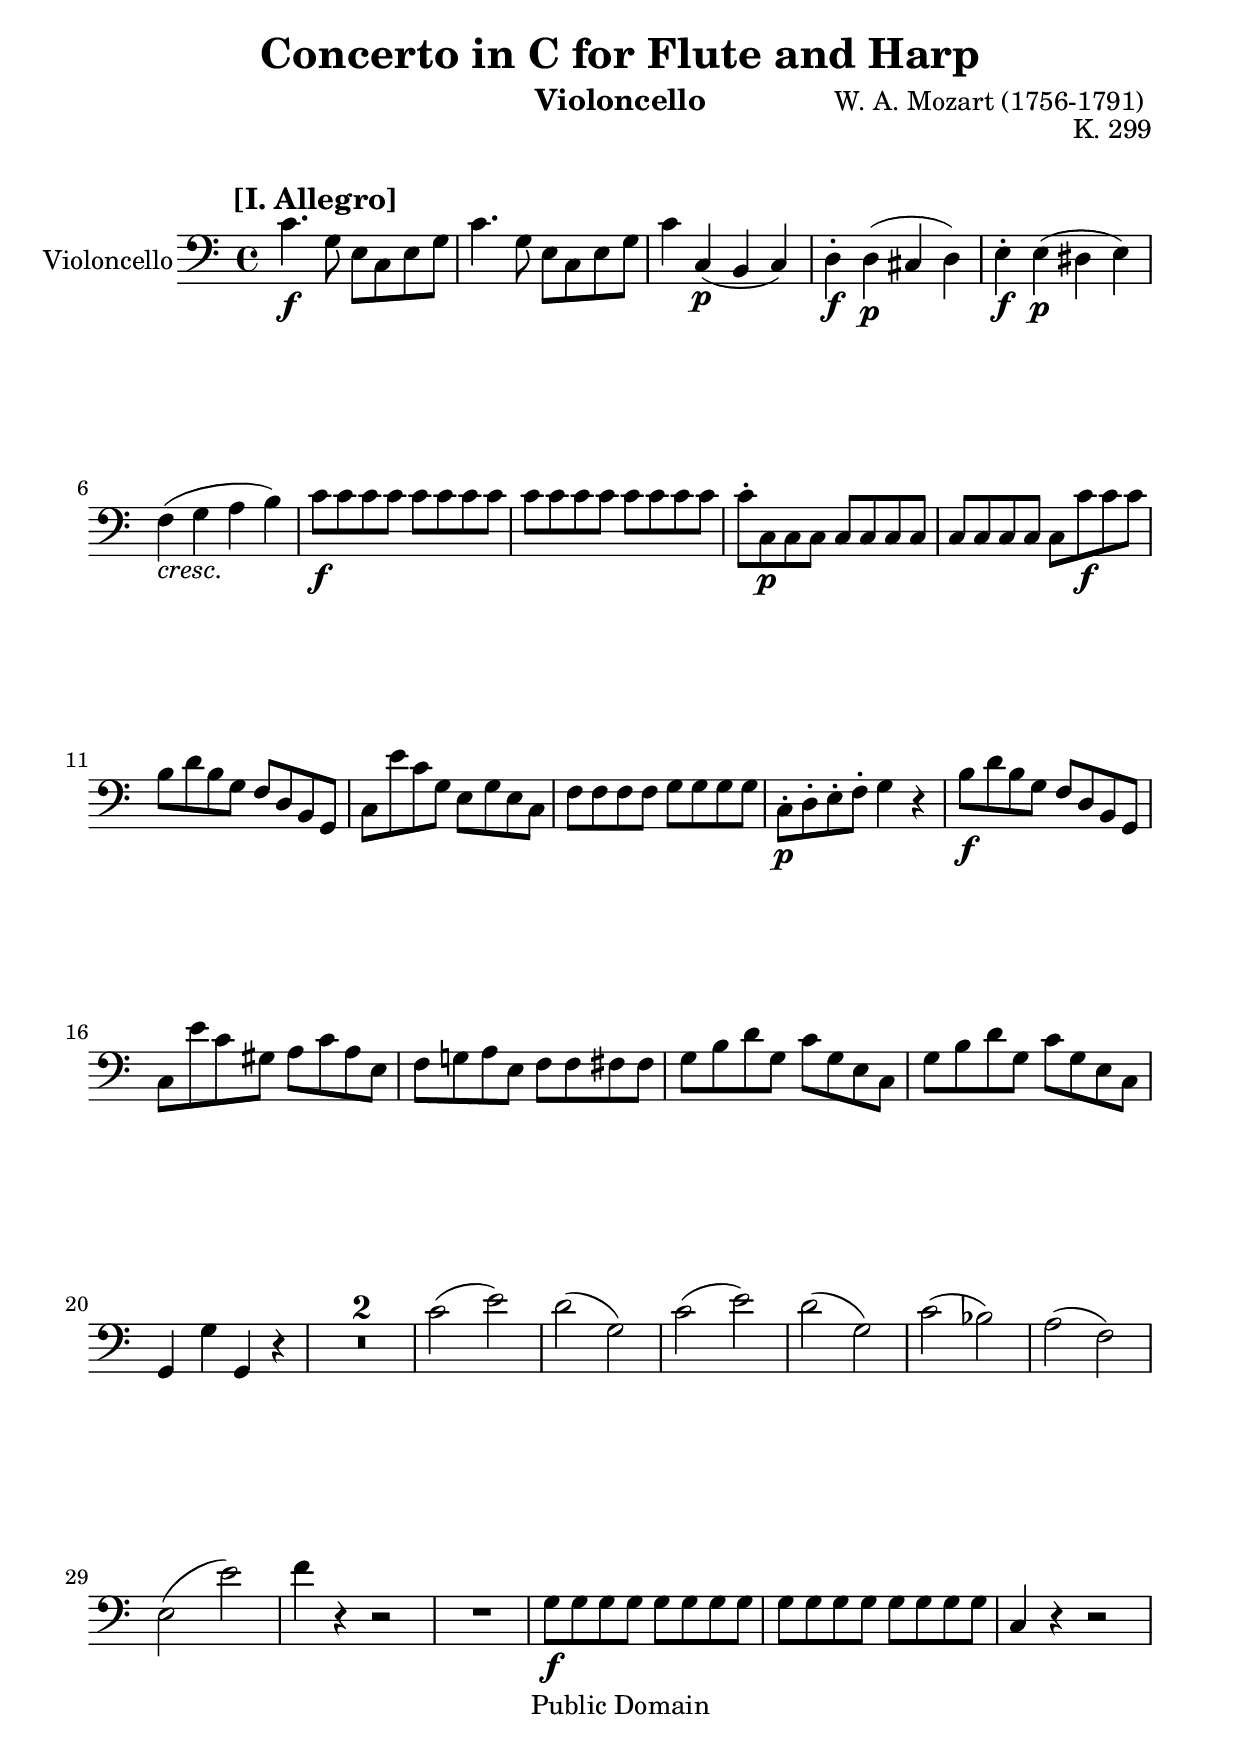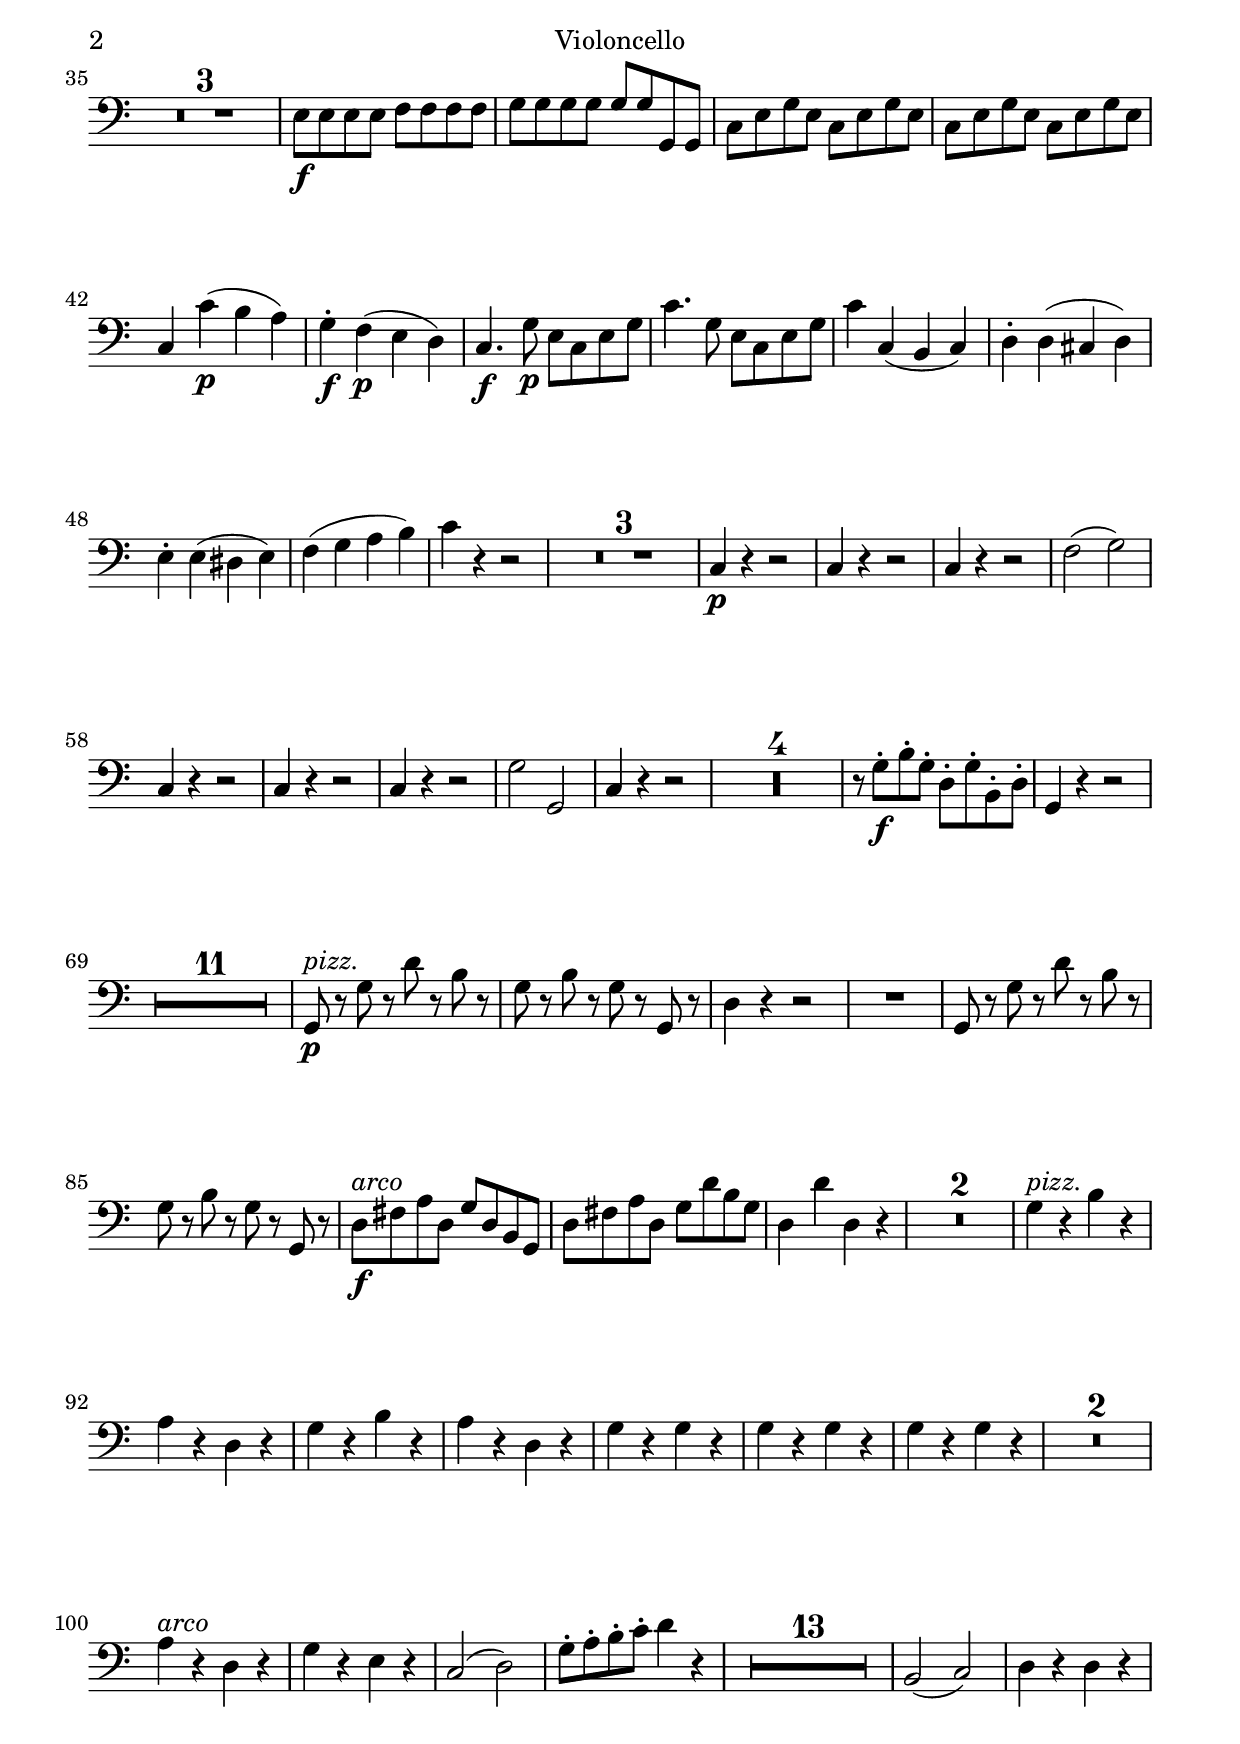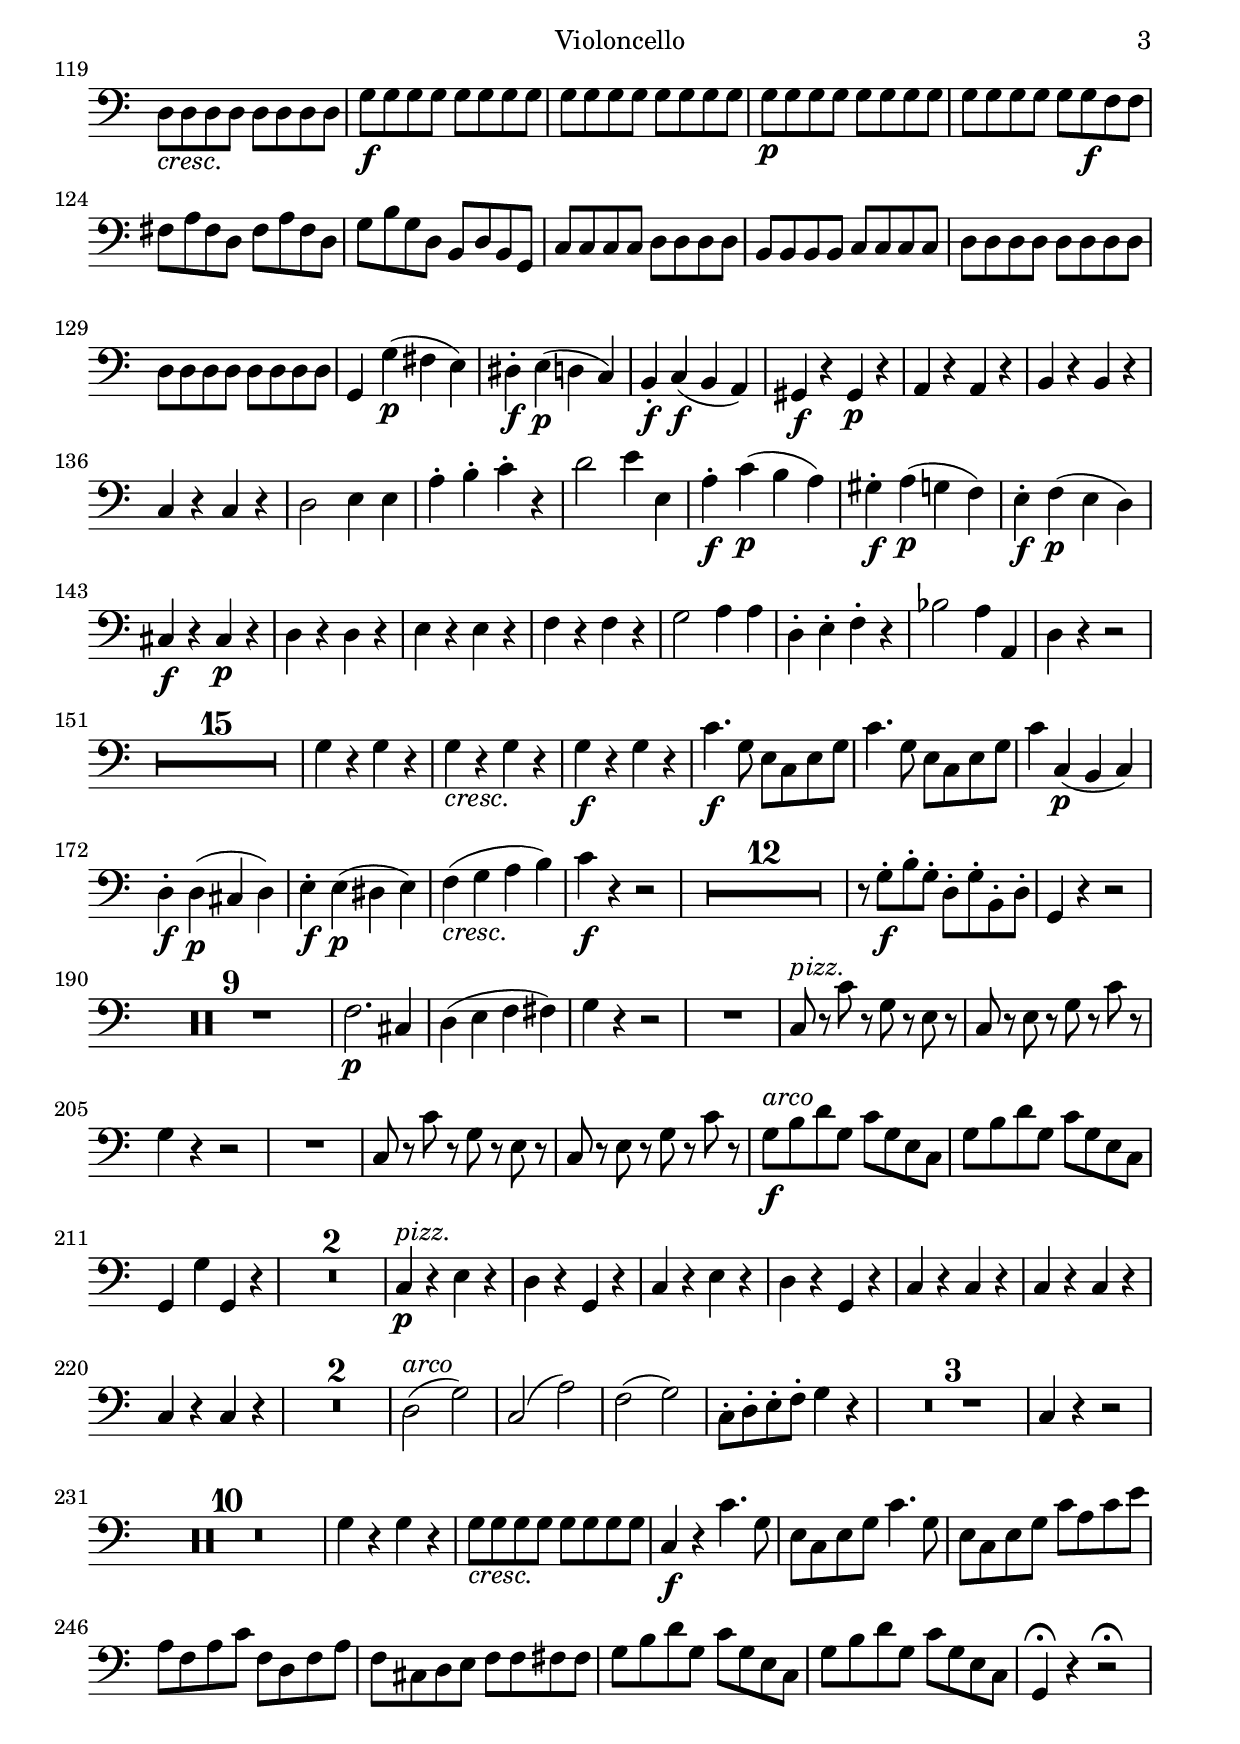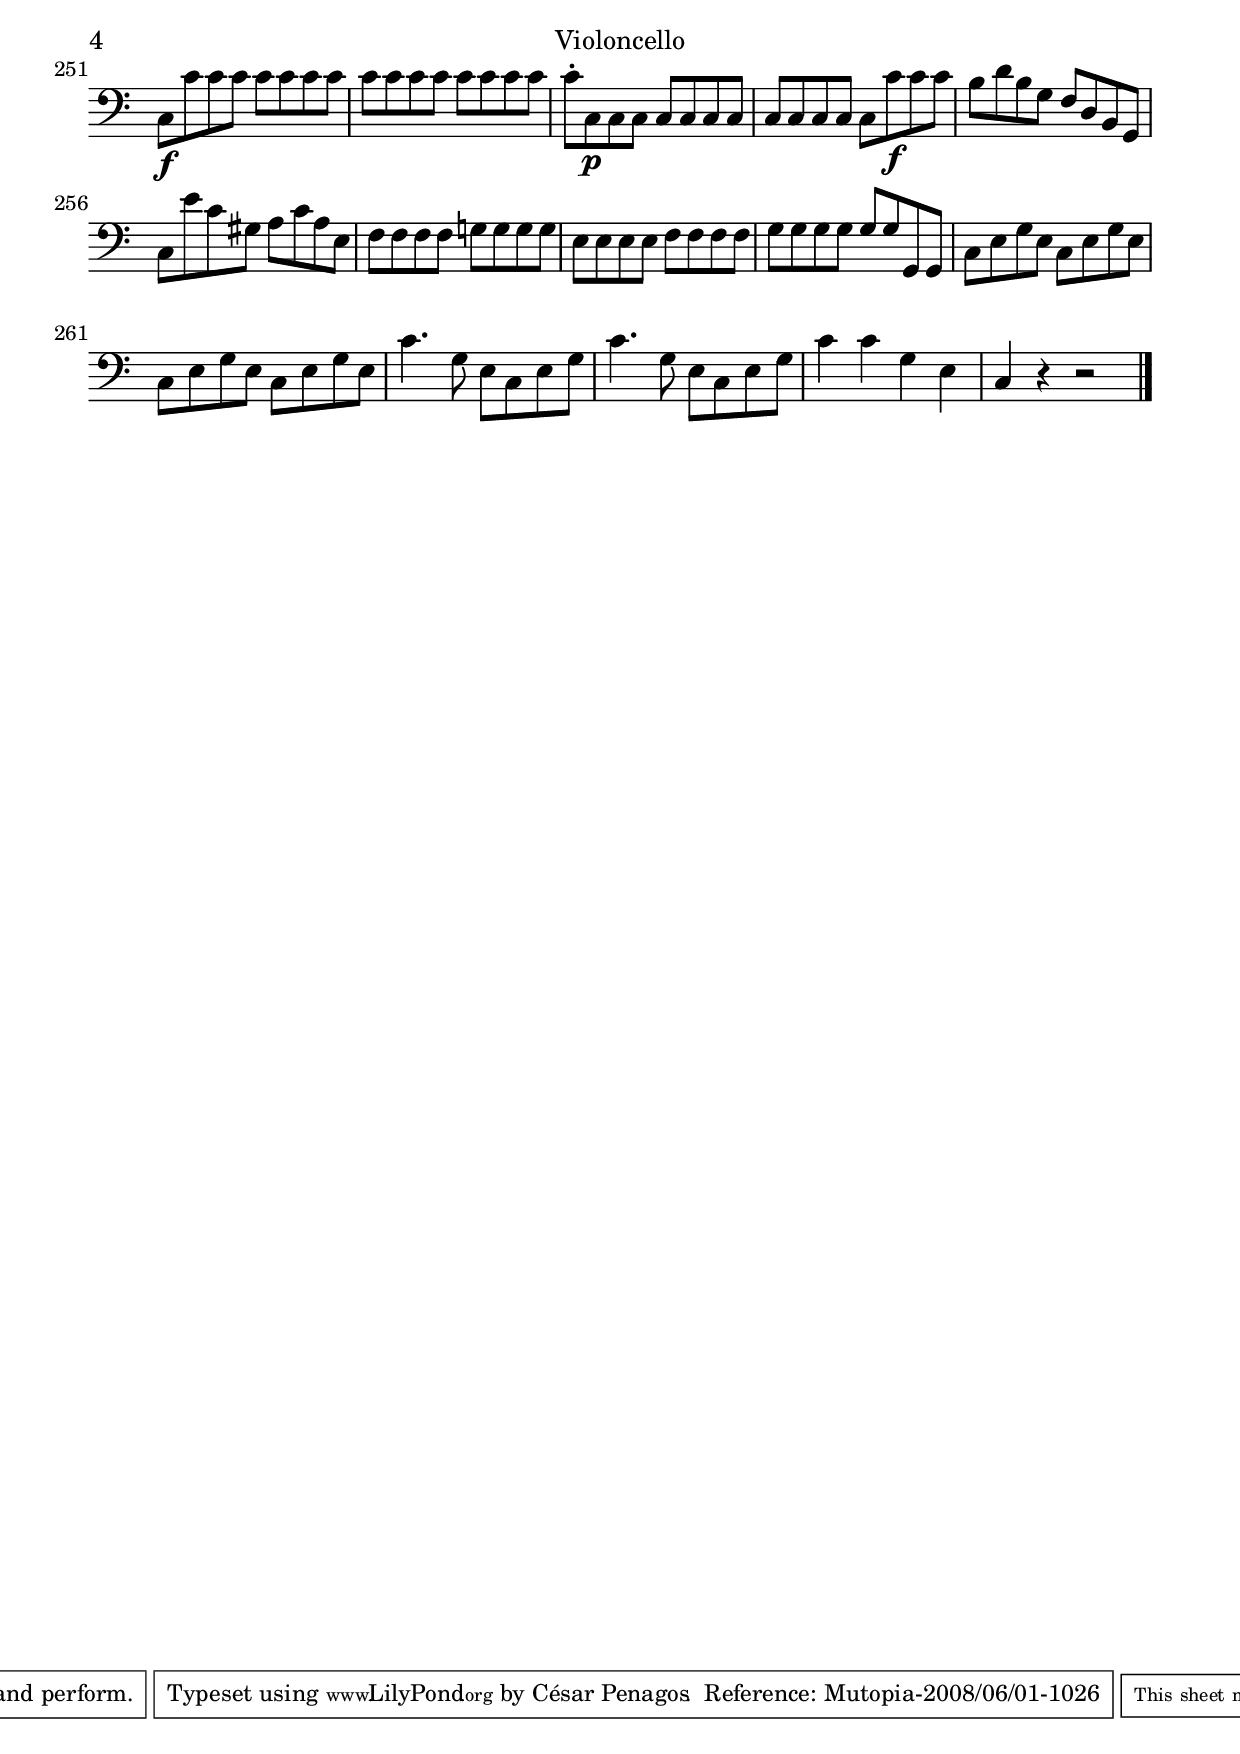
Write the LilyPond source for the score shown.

\version "2.11.43"
#(set-global-staff-size 23)
\include "Misdefiniciones.ly"
#(ly:set-option 'point-and-click #f)


 \header{
     
     
	title = "Concerto in C for Flute and Harp"
	composer = "W. A. Mozart (1756-1791) "
	opus = "K. 299"
	instrument = "Violoncello"
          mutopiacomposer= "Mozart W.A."
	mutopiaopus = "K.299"
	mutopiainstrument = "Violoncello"
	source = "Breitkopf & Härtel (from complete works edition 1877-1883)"
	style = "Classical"
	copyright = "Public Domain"
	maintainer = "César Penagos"
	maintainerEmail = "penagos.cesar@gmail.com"
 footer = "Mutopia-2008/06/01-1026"
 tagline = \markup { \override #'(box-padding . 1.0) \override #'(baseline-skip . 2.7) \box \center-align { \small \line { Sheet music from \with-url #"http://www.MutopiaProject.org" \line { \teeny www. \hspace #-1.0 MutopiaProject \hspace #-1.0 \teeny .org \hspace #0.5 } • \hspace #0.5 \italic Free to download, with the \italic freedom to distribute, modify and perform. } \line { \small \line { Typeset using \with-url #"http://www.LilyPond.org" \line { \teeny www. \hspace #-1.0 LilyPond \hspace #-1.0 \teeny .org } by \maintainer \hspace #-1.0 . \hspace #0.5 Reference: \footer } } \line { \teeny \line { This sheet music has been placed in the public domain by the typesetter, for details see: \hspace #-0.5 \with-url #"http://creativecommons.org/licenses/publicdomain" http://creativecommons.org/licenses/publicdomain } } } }
}

 violoncelloNotes= \relative c{

\set Score.skipBars = ##t
\override Score.MetronomeMark #' transparent = ##t
\set Staff.instrumentName = "Violoncello"
\set Staff.midiInstrument =  "string ensemble 1"
\key c \major
 \clef bass 
 \time 4/4
\tempo 4=110


%pagina 1 

               c'4.^\markup{ \hspace #-4 \bold \large "[I. Allegro] " } \f g8 e c e g | 
               c4. g8 e c e g | 
               c4 c, \p (b c ) |
               d-. \f d \p ( cis d ) |
               e-. \f e \p ( dis e ) |
               f_\cresc ( g a b ) |
               c8 \f c c c c c c c |
               c c c c c c c c |
               
               c-. c, \p c c c c c c |
               c c c c c c' \f c c |
               b d b g f d b g |
               c e' c g e g e c |
               f f f f  g g g g |
               c,8-. \p d-. e-. f-. g4 r |
               b8 \f d b g f d b g|
               
%pagina 2
               
               c8 e' c gis a c a e |
               f g! a e f f fis fis |
               g b d g,  c g e c |
               g' b d g, c g e c |
               g4 g' g, r |
               R1*2 |
               
               c'2 (e) |
               d (g,) |
               c (e) |
               d (g,) |
               c (bes) |
               a (f) |
               e ( e') |
               f4 r r2 | 
               
%pagina 3 

               R1 | 
               g,8 \f g g g g g g g |
               g g g g g g g g |
               c,4 r r2 | \pageTurn
               R1*3| 
               
               e8 \f e e e f f f f |
               g g g g g g g, g |
               c e g e  c e g e |
               c e g e c e g e |
               c4 c' \p ( b a ) |
               g-. \f  f \p ( e d ) |
               
%pagina 4 
               
               c4. \f g'8 \p e c e g |
               c4. g8 e c e g |
               c4 c, (b c ) |
               d-. d ( cis d) |
               e-. e (dis e ) |
               f ( g a b ) |
               
               c4 r r2 | 
               R1*3 | 
               c,4 \p r r2 |
               
%pagina 5 

               c4 r r2 |
               c4 r r2 |
               f2 (g) |
               c,4 r r2 |
               c4 r r2 |
               
               c4 r r2 |
               g'2 g, |
               c4 r r2 |
               R1*4 |

%pagina 6

               r8 g'-. \f b-. g-. d-. g-. b,-. d-. |
               g,4 r r2 | 
               R1*11 |
               
%pagina 7

              g8^\piz \p  r8 g' r d' r b r |
              
              g8 r b r g r g, r |
              d'4 r r2 |
              R1 |
              g,8 r g' r d' r b r |
              g r b r g r g,  r | 
              
%pagina 8

               d'8^\arc \f fis a d, g d b g |
               d'  fis a d, g d' b g |
               d4 d' d, r |
               R1*2 | 
               g4^\piz r4 b r | 
               a r d, r |
               g r b r | 
               
               a4 r d, r |
               g r g r |
               g r g r |
               g r g r |
               R1*2 | 
               
%pagina 9

               a4^\arc r d, r |
               g r e r | 
               c2 (d) |
               g8-. a-. b-. c-. d4 r |
               R1*13|
               
%pagina 10

               b,2 (c) |
               d4 r d r | \pageTurn
               d8_\cresc d d d d d d d |
               
%pagina 11

               g8 \f g g g g g g g |
               g g g g g g g g |
               g \p g g g g g g g |
               g g  g g g g \f f f |
               fis a fis d fis a fis d |
               g b g d b d b g | 
               c c c c d d d d |
               
               b b b b  c c c c |
               d d d d d d d d |
               d d d d d d d d |
               g,4 g' \p (fis e) |
               dis-. \f e \p (d! c ) |
               b-. \f c \f (b a) |
               gis \f  r gis \p r | 
               a r a r |
               
%pagina 12 

               b r b r |
               c r c r | 
               d2 e4 e |
               a4-. b-. c-. r |
               d2 e4 e, |
               a-. \f c \p (b a ) |
               gis-. \f a \p ( g! f ) |
               
               e4-. \f f \p ( e d ) |
               cis \f r cis \p r |
               d r d r |
               e r e r |
               f r f r |
               g2 a4 a |
               d,-. e-. f-. r |
               
%pagina 13

               bes2 a4 a, |
               d r r2 |
               R1* 15 |
               
%pagina 14 

               g4 r g r |
               g_\cresc  r g r |
               g \f r g r |
               c4. \f g8 e c e g |
               c4. g8 e c e g |
               c4 c, \p ( b c ) |
               
%pagina 15 

               d4-. \f d \p (cis d ) |
               e-. \f e \p (dis e ) |
               f_\cresc (g a b ) |
               c4 \f r r2 | 
               R1*12 |
               
%pagina 16 

               r8 g-. \f b-. g-. d-. g-. b,-. d-. |
               
               g,4 r r2 |
               R1*9 |
               
%pagina 17 |

               f'2. \p cis4 |
               
               d4 ( e f fis) |
               g r r2 |
               R1| 
               c,8^\piz r c' r g r e r |
               c r e r g r c r |
               
%pagina 18 

               g4 r r2 |
               R1|
               c,8 r c' r g r e r |
               c r e r g r c r |
               g^\arc  \f b d g,  c g e c |
               
               g' b d g, c g e c |
               g4 g' g, r |
               R1*2 |
               c4^\piz  \p  r e r |
               d r g, r |
               c r e r |
               d r g, r |
         
%pagina 19

               c4 r c r c r c r c r c r |
               R1*2 |
               d2^\arc (g) |
               
               c, (a')|
               f (g) |
               c,8-. d-. e-. f-. g4 r|
               R1*3 |
               
%pagina 20 

               c,4 r r2 |
               R1*10|
               
%pagina 21
               
               g'4 r g r |
               g8_\cresc g g g g g g g |
               c,4 \f r4 c'4. g8 |
               e c e g c4. g8 |
               e c e g c a c e |
               a, f a c f, d f a |
               
               f cis d e f f fis fis |
               g b d g, c g e c |
               g' b d g, c g e c |
               g4 \fermata r r2 \fermata | \pageTurn
               c8 \f c' c c c c c c |
               c c c c c c c c |
               c-. c, \p c c c c c c |
               
%pagina 22 

               c c c c c c' \f c c |
               b d b g f d b g |
               c e' c gis a c a e |
               f f f f g! g g g 
               e e e e f f f f |
               g g g g g g g, g |
               
               c e g e c e g e |
               c e g e c e g e |
               c'4. g8 e c e g |
               c4. g8 e c e g |
               c4 c g e |
               c r r2 \bar"|."
               
               

}

 \score {
     
      \new Staff =

    violoncello \violoncelloNotes

     \midi{}
     \layout{
     
     }
    }  
      
 
     \paper{
                              
               
                  between-system-padding = 5\mm
                 print-page-number = ##t
                 line-width=180\mm
                 ragged-last-bottom = ##t
                 
     }
